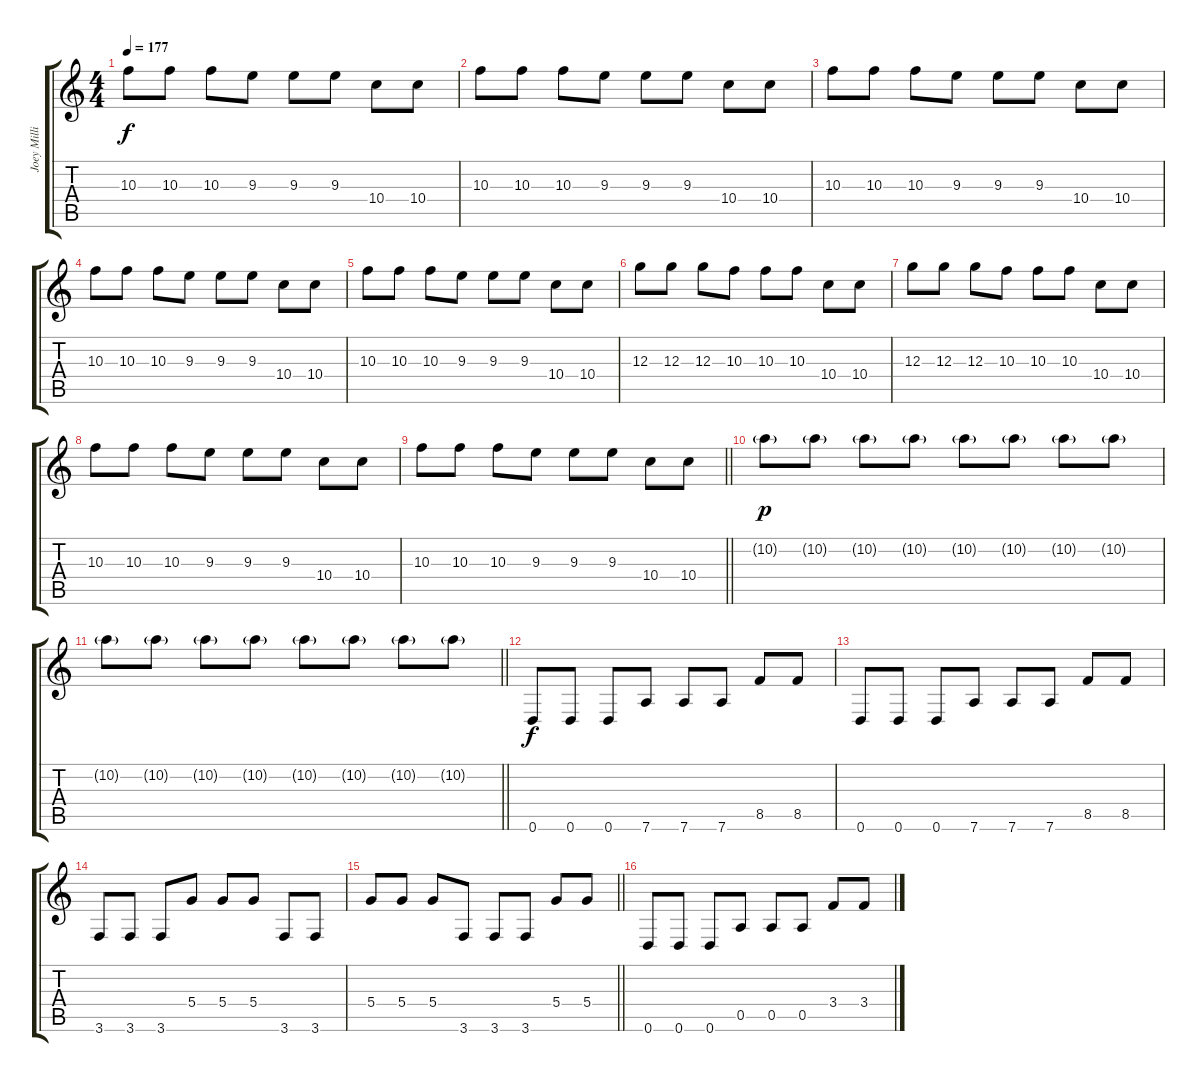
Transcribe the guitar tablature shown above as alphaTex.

\track ("Joey Milligan" "Joey Milli") {instrument distortionguitar}
\staff {score tabs}
\tuning (E4 B3 G3 D3 A2 D2) {hide}
\ts (4 4)
\tempo 177
\clef g2
\ks c
10.3.8{dy f} 10.3.8 10.3.8 9.3.8 9.3.8 9.3.8 10.4.8 10.4.8 |
10.3.8 10.3.8 10.3.8 9.3.8 9.3.8 9.3.8 10.4.8 10.4.8 |
10.3.8 10.3.8 10.3.8 9.3.8 9.3.8 9.3.8 10.4.8 10.4.8 |
10.3.8 10.3.8 10.3.8 9.3.8 9.3.8 9.3.8 10.4.8 10.4.8 |
10.3.8 10.3.8 10.3.8 9.3.8 9.3.8 9.3.8 10.4.8 10.4.8 |
12.3.8 12.3.8 12.3.8 10.3.8 10.3.8 10.3.8 10.4.8 10.4.8 |
12.3.8 12.3.8 12.3.8 10.3.8 10.3.8 10.3.8 10.4.8 10.4.8 |
10.3.8 10.3.8 10.3.8 9.3.8 9.3.8 9.3.8 10.4.8 10.4.8 |
\barLineRight lightlight
10.3.8 10.3.8 10.3.8 9.3.8 9.3.8 9.3.8 10.4.8 10.4.8 |
10.2{g}.8{dy p} 10.2{g}.8 10.2{g}.8 10.2{g}.8 10.2{g}.8 10.2{g}.8 10.2{g}.8 10.2{g}.8 |
\barLineRight lightlight
10.2{g}.8 10.2{g}.8 10.2{g}.8 10.2{g}.8 10.2{g}.8 10.2{g}.8 10.2{g}.8 10.2{g}.8 |
0.6.8{dy f} 0.6.8 0.6.8 7.6.8 7.6.8 7.6.8 8.5.8 8.5.8 |
0.6.8 0.6.8 0.6.8 7.6.8 7.6.8 7.6.8 8.5.8 8.5.8 |
3.6.8 3.6.8 3.6.8 5.4.8 5.4.8 5.4.8 3.6.8 3.6.8 |
\barLineRight lightlight
5.4.8 5.4.8 5.4.8 3.6.8 3.6.8 3.6.8 5.4.8 5.4.8 |
0.6.8 0.6.8 0.6.8 0.5.8 0.5.8 0.5.8 3.4.8 3.4.8
